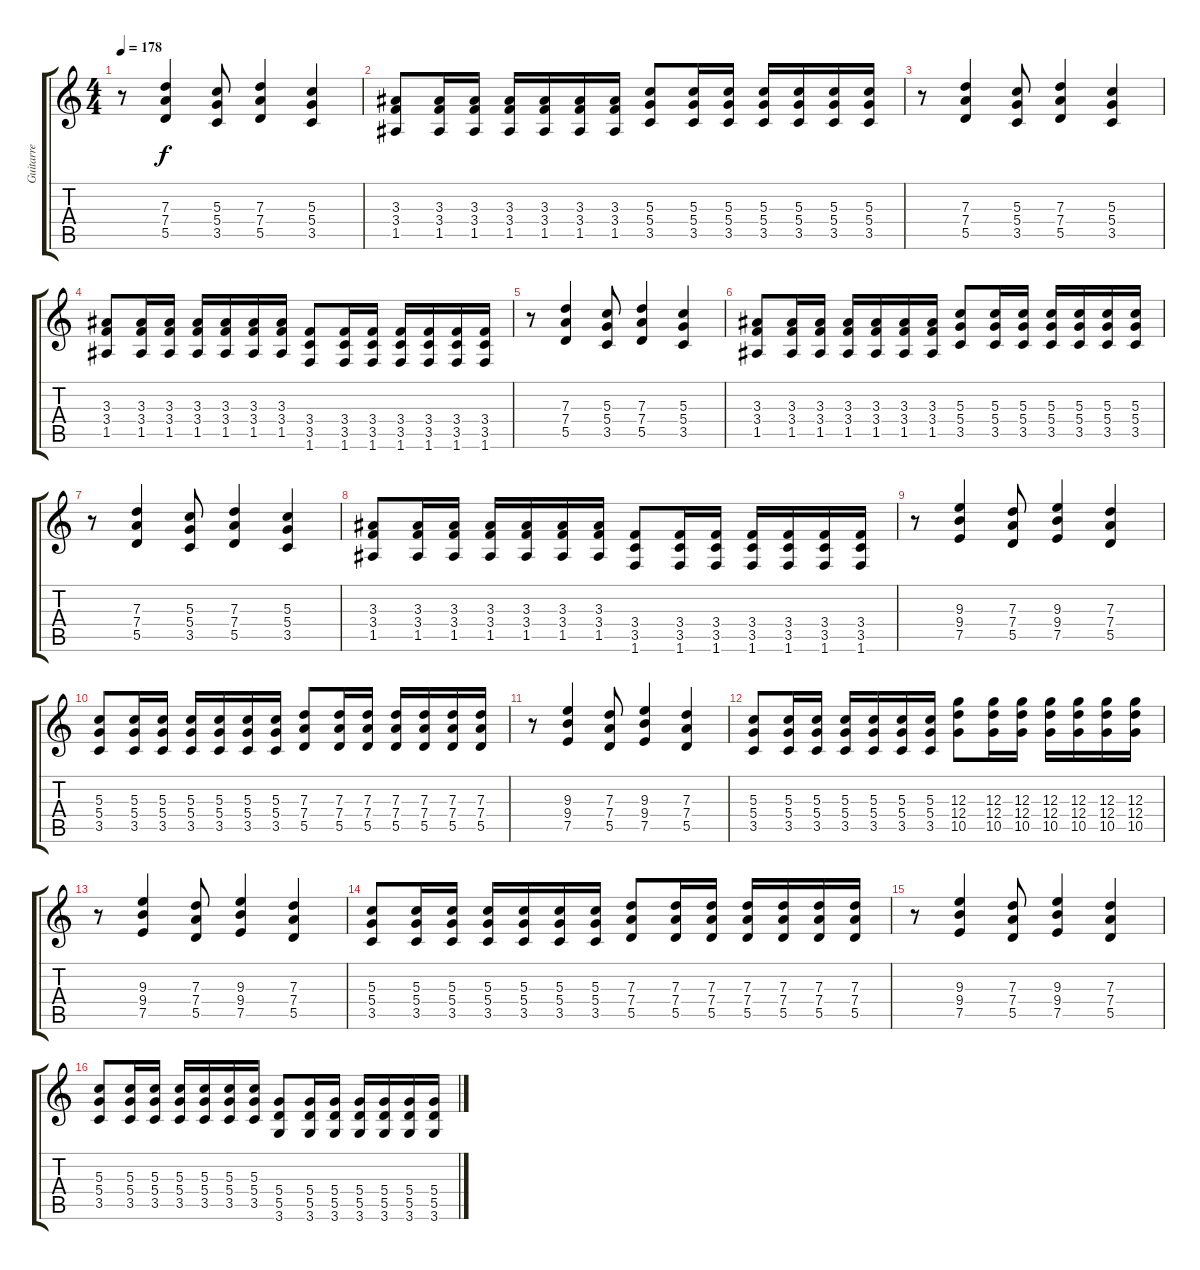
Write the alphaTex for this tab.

\track ("Guitarre" "Guitarre") {instrument distortionguitar}
\staff {score tabs}
\tuning (E4 B3 G3 D3 A2 E2) {hide}
\ts (4 4)
\tempo 178
\clef g2
\ks c
r.8{dy f} (7.3 7.4 5.5).4 (5.3 5.4 3.5).8 (7.3 7.4 5.5).4 (5.3 5.4 3.5).4 |
(3.3 3.4 1.5).8 (3.3 3.4 1.5).16 (3.3 3.4 1.5).16 (3.3 3.4 1.5).16 (3.3 3.4 1.5).16 (3.3 3.4 1.5).16 (3.3 3.4 1.5).16 (5.3 5.4 3.5).8 (5.3 5.4 3.5).16 (5.3 5.4 3.5).16 (5.3 5.4 3.5).16 (5.3 5.4 3.5).16 (5.3 5.4 3.5).16 (5.3 5.4 3.5).16 |
r.8 (7.3 7.4 5.5).4 (5.3 5.4 3.5).8 (7.3 7.4 5.5).4 (5.3 5.4 3.5).4 |
(3.3 3.4 1.5).8 (3.3 3.4 1.5).16 (3.3 3.4 1.5).16 (3.3 3.4 1.5).16 (3.3 3.4 1.5).16 (3.3 3.4 1.5).16 (3.3 3.4 1.5).16 (3.4 3.5 1.6).8 (3.4 3.5 1.6).16 (3.4 3.5 1.6).16 (3.4 3.5 1.6).16 (3.4 3.5 1.6).16 (3.4 3.5 1.6).16 (3.4 3.5 1.6).16 |
r.8 (7.3 7.4 5.5).4 (5.3 5.4 3.5).8 (7.3 7.4 5.5).4 (5.3 5.4 3.5).4 |
(3.3 3.4 1.5).8 (3.3 3.4 1.5).16 (3.3 3.4 1.5).16 (3.3 3.4 1.5).16 (3.3 3.4 1.5).16 (3.3 3.4 1.5).16 (3.3 3.4 1.5).16 (5.3 5.4 3.5).8 (5.3 5.4 3.5).16 (5.3 5.4 3.5).16 (5.3 5.4 3.5).16 (5.3 5.4 3.5).16 (5.3 5.4 3.5).16 (5.3 5.4 3.5).16 |
r.8 (7.3 7.4 5.5).4 (5.3 5.4 3.5).8 (7.3 7.4 5.5).4 (5.3 5.4 3.5).4 |
(3.3 3.4 1.5).8 (3.3 3.4 1.5).16 (3.3 3.4 1.5).16 (3.3 3.4 1.5).16 (3.3 3.4 1.5).16 (3.3 3.4 1.5).16 (3.3 3.4 1.5).16 (3.4 3.5 1.6).8 (3.4 3.5 1.6).16 (3.4 3.5 1.6).16 (3.4 3.5 1.6).16 (3.4 3.5 1.6).16 (3.4 3.5 1.6).16 (3.4 3.5 1.6).16 |
r.8 (9.3 9.4 7.5).4 (7.3 7.4 5.5).8 (9.3 9.4 7.5).4 (7.3 7.4 5.5).4 |
(5.3 5.4 3.5).8 (5.3 5.4 3.5).16 (5.3 5.4 3.5).16 (5.3 5.4 3.5).16 (5.3 5.4 3.5).16 (5.3 5.4 3.5).16 (5.3 5.4 3.5).16 (7.3 7.4 5.5).8 (7.3 7.4 5.5).16 (7.3 7.4 5.5).16 (7.3 7.4 5.5).16 (7.3 7.4 5.5).16 (7.3 7.4 5.5).16 (7.3 7.4 5.5).16 |
r.8 (9.3 9.4 7.5).4 (7.3 7.4 5.5).8 (9.3 9.4 7.5).4 (7.3 7.4 5.5).4 |
(5.3 5.4 3.5).8 (5.3 5.4 3.5).16 (5.3 5.4 3.5).16 (5.3 5.4 3.5).16 (5.3 5.4 3.5).16 (5.3 5.4 3.5).16 (5.3 5.4 3.5).16 (12.3 12.4 10.5).8 (12.3 12.4 10.5).16 (12.3 12.4 10.5).16 (12.3 12.4 10.5).16 (12.3 12.4 10.5).16 (12.3 12.4 10.5).16 (12.3 12.4 10.5).16 |
r.8 (9.3 9.4 7.5).4 (7.3 7.4 5.5).8 (9.3 9.4 7.5).4 (7.3 7.4 5.5).4 |
(5.3 5.4 3.5).8 (5.3 5.4 3.5).16 (5.3 5.4 3.5).16 (5.3 5.4 3.5).16 (5.3 5.4 3.5).16 (5.3 5.4 3.5).16 (5.3 5.4 3.5).16 (7.3 7.4 5.5).8 (7.3 7.4 5.5).16 (7.3 7.4 5.5).16 (7.3 7.4 5.5).16 (7.3 7.4 5.5).16 (7.3 7.4 5.5).16 (7.3 7.4 5.5).16 |
r.8 (9.3 9.4 7.5).4 (7.3 7.4 5.5).8 (9.3 9.4 7.5).4 (7.3 7.4 5.5).4 |
(5.3 5.4 3.5).8 (5.3 5.4 3.5).16 (5.3 5.4 3.5).16 (5.3 5.4 3.5).16 (5.3 5.4 3.5).16 (5.3 5.4 3.5).16 (5.3 5.4 3.5).16 (5.4 5.5 3.6).8 (5.4 5.5 3.6).16 (5.4 5.5 3.6).16 (5.4 5.5 3.6).16 (5.4 5.5 3.6).16 (5.4 5.5 3.6).16 (5.4 5.5 3.6).16
